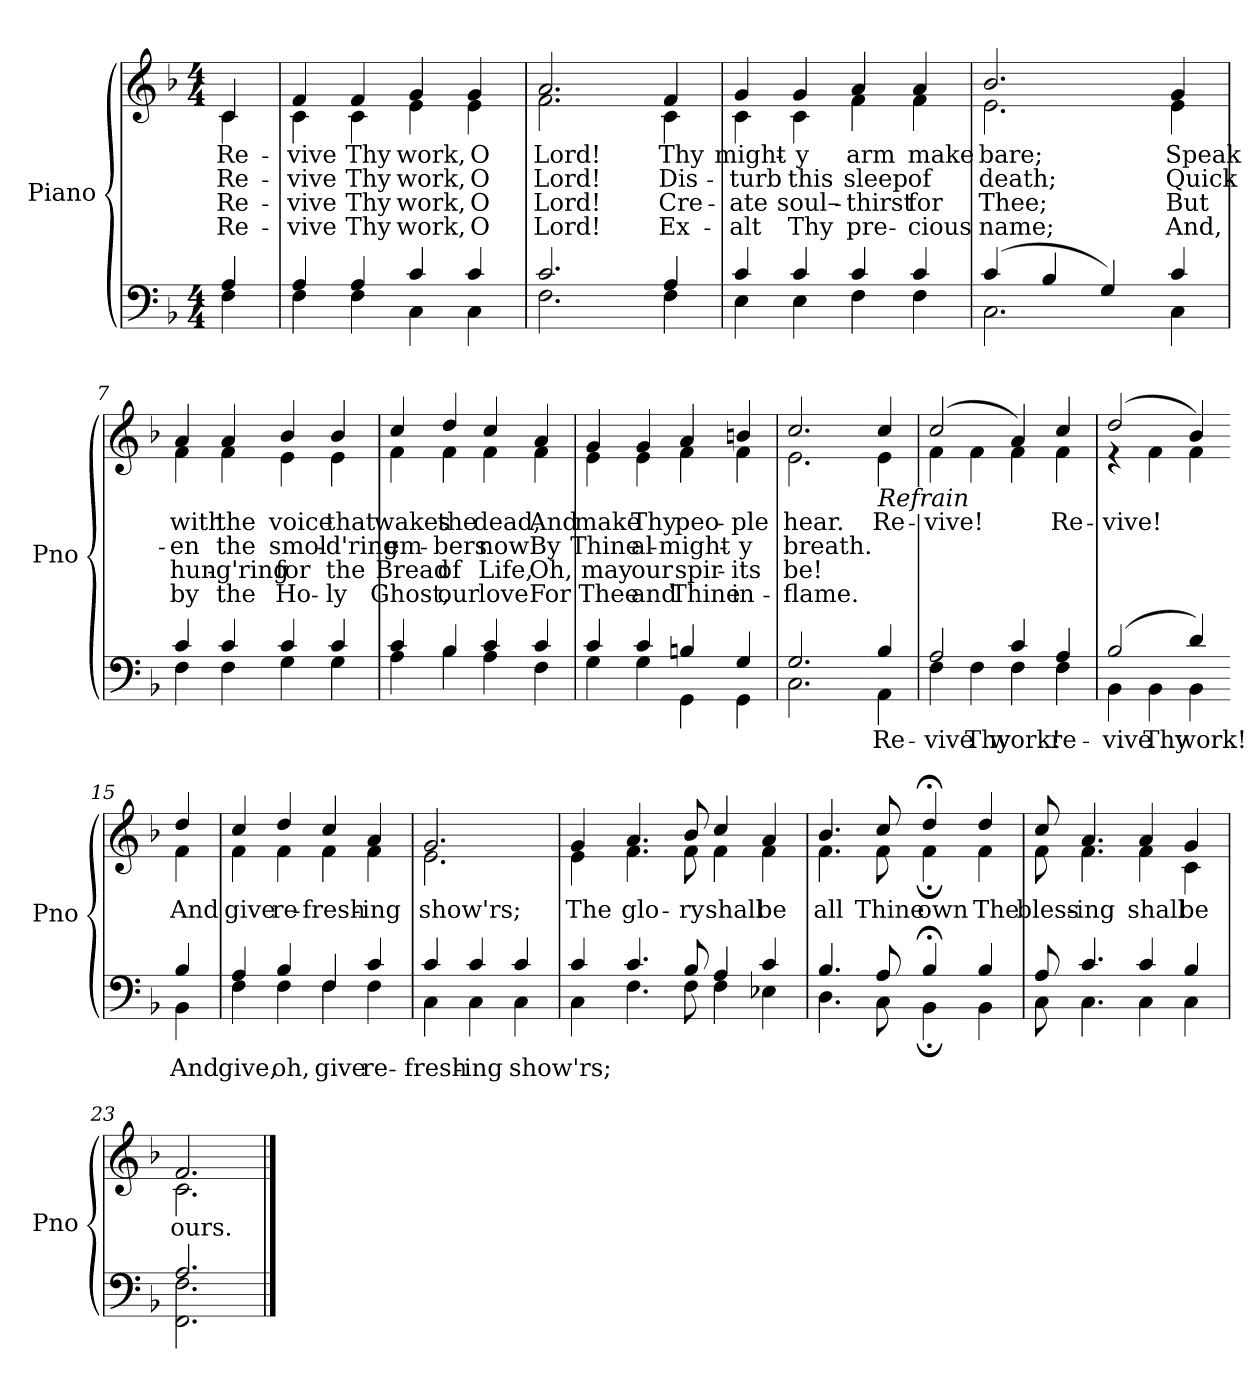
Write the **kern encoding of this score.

**kern	**text	**kern	**text	**text	**text	**text
*part2	*part2	*part1	*part1	*part1	*part1	*part1
*staff2	*staff2	*staff1	*staff1	*staff1	*staff1	*staff1
*I"Piano	*	*I"Piano	*	*	*	*
*I'Pno	*	*I'Pno	*	*	*	*
*clefF4	*	*clefG2	*	*	*	*
*k[b-]	*	*k[b-]	*	*	*	*
*M4/4	*	*M4/4	*	*	*	*
=	=	=	=	=	=	=
*^	*	*	*	*	*	*
!	!	!	!LO:TX:b:i:t=Verse	!	!	!	!
!	!	!	!	!LO:LY:b	!LO:LY:b	!LO:LY:b	!LO:LY:b
*	*	*	*^	*	*	*	*
4A/	4F\	.	4c/	4c\	Re-	Re-	Re-	Re-
=1	=1	=1	=1	=1	=1	=1	=1	=1
!	!	!	!	!	!LO:LY:b	!LO:LY:b	!LO:LY:b	!LO:LY:b
4A/	4F\	.	4f/	4c\	-vive	-vive	-vive	-vive
!	!	!	!	!	!LO:LY:b	!LO:LY:b	!LO:LY:b	!LO:LY:b
4A/	4F\	.	4f/	4c\	Thy	Thy	Thy	Thy
!	!	!	!	!	!LO:LY:b	!LO:LY:b	!LO:LY:b	!LO:LY:b
4c/	4C\	.	4g/	4e\	work,	work,	work,	work,
!	!	!	!	!	!LO:LY:b	!LO:LY:b	!LO:LY:b	!LO:LY:b
4c/	4C\	.	4g/	4e\	O	O	O	O
=2	=2	=2	=2	=2	=2	=2	=2	=2
!	!	!	!	!	!LO:LY:b	!LO:LY:b	!LO:LY:b	!LO:LY:b
2.c/	2.F\	.	2.a/	2.f\	Lord!	Lord!	Lord!	Lord!
!!LO:LB:g=z	!!
=3-	=3-	=3-	=3-	=3-	=3-	=3-	=3-	=3-
!	!	!	!	!	!LO:LY:b	!LO:LY:b	!LO:LY:b	!LO:LY:b
4A/	4F\	.	4f/	4c\	Thy	Dis-	Cre-	Ex-
=4	=4	=4	=4	=4	=4	=4	=4	=4
!	!	!	!	!	!LO:LY:b	!LO:LY:b	!LO:LY:b	!LO:LY:b
4c/	4E\	.	4g/	4c\	might-	-turb	-ate	-alt
!	!	!	!	!	!LO:LY:b	!LO:LY:b	!LO:LY:b	!LO:LY:b
4c/	4E\	.	4g/	4c\	-y	this	soul–-	Thy
!	!	!	!	!	!LO:LY:b	!LO:LY:b	!LO:LY:b	!LO:LY:b
4c/	4F\	.	4a/	4f\	arm	sleep	-thirst	pre-
!	!	!	!	!	!LO:LY:b	!LO:LY:b	!LO:LY:b	!LO:LY:b
4c/	4F\	.	4a/	4f\	make	of	for	-cious
=5	=5	=5	=5	=5	=5	=5	=5	=5
!	!	!	!	!	!LO:LY:b	!LO:LY:b	!LO:LY:b	!LO:LY:b
(>4c/	2.C\	.	2.b-/	2.e\	bare;	death;	Thee;	name;
4B-/	.	.	.	.	.	.	.	.
4G/)	.	.	.	.	.	.	.	.
!!LO:LB:g=z	!!
=6-	=6-	=6-	=6-	=6-	=6-	=6-	=6-	=6-
!	!	!	!	!	!LO:LY:b	!LO:LY:b	!LO:LY:b	!LO:LY:b
4c/	4C\	.	4g/	4e\	Speak	Quick-	But	And,
=7	=7	=7	=7	=7	=7	=7	=7	=7
!	!	!	!	!	!LO:LY:b	!LO:LY:b	!LO:LY:b	!LO:LY:b
4c/	4F\	.	4a/	4f\	with	-en	hun-	by
!	!	!	!	!	!LO:LY:b	!LO:LY:b	!LO:LY:b	!LO:LY:b
4c/	4F\	.	4a/	4f\	the	the	-g'ring	the
!	!	!	!	!	!LO:LY:b	!LO:LY:b	!LO:LY:b	!LO:LY:b
4c/	4G\	.	4b-/	4e\	voice	smol-	for	Ho-
!	!	!	!	!	!LO:LY:b	!LO:LY:b	!LO:LY:b	!LO:LY:b
4c/	4G\	.	4b-/	4e\	that	-d'ring	the	-ly
=8	=8	=8	=8	=8	=8	=8	=8	=8
!	!	!	!	!	!LO:LY:b	!LO:LY:b	!LO:LY:b	!LO:LY:b
4c/	4A\	.	4cc/	4f\	wakes	em-	Bread	Ghost,
!	!	!	!	!	!LO:LY:b	!LO:LY:b	!LO:LY:b	!LO:LY:b
4B-/	4B-\	.	4dd/	4f\	the	-bers	of	our
!	!	!	!	!	!LO:LY:b	!LO:LY:b	!LO:LY:b	!LO:LY:b
4c/	4A\	.	4cc/	4f\	dead,	now	Life,	love
!!LO:LB:g=z	!!
=9-	=9-	=9-	=9-	=9-	=9-	=9-	=9-	=9-
!	!	!	!	!	!LO:LY:b	!LO:LY:b	!LO:LY:b	!LO:LY:b
4c/	4F\	.	4a/	4f\	And	By	Oh,	For
=10	=10	=10	=10	=10	=10	=10	=10	=10
!	!	!	!	!	!LO:LY:b	!LO:LY:b	!LO:LY:b	!LO:LY:b
4c/	4G\	.	4g/	4e\	make	Thine	may	Thee
!	!	!	!	!	!LO:LY:b	!LO:LY:b	!LO:LY:b	!LO:LY:b
4c/	4G\	.	4g/	4e\	Thy	al-	our	and
!	!	!	!	!	!LO:LY:b	!LO:LY:b	!LO:LY:b	!LO:LY:b
4Bn/	4GG\	.	4a/	4f\	peo-	-might-	spir-	Thine
!	!	!	!	!	!LO:LY:b	!LO:LY:b	!LO:LY:b	!LO:LY:b
4G/	4GG\	.	4bn/	4f\	-ple	-y	-its	in-
=11	=11	=11	=11	=11	=11	=11	=11	=11
!	!	!	!	!	!LO:LY:b	!LO:LY:b	!LO:LY:b	!LO:LY:b
2.G/	2.C\	.	2.cc/	2.e\	hear.	breath.	be!	-flame.
!!LO:LB:g=z	!!
=12-	=12-	=12-	=12-	=12-	=12-	=12-	=12-	=12-
!	!	!	!LO:TX:b:i:t=Refrain	!	!	!	!	!
!	!	!LO:LY:b	!	!	!LO:LY:b	!	!	!
4B-/	4AA\	Re-	4cc/	4e\	Re-	.	.	.
=13	=13	=13	=13	=13	=13	=13	=13	=13
!	!	!LO:LY:b	!	!	!LO:LY:b	!	!	!
2A/	4F\	-vive	(>2cc/	4f\	-vive!	.	.	.
!	!	!LO:LY:b	!	!	!	!	!	!
.	4F\	Thy	.	4f\	.	.	.	.
!	!	!LO:LY:b	!	!	!	!	!	!
4c/	4F\	work!	4a/)	4f\	.	.	.	.
!	!	!LO:LY:b	!	!	!LO:LY:b	!	!	!
4A/	4F\	re-	4cc/	4f\	Re-	.	.	.
=14	=14	=14	=14	=14	=14	=14	=14	=14
!	!	!LO:LY:b	!	!	!LO:LY:b	!	!	!
(>2B-/	4BB-\	-vive	(>2dd/	4r	-vive!	.	.	.
!	!	!LO:LY:b	!	!	!	!	!	!
.	4BB-\	Thy	.	4f\	.	.	.	.
!	!	!LO:LY:b	!	!	!	!	!	!
4d/)	4BB-\	work!	4b-/)	4f\	.	.	.	.
!!LO:LB:g=z	!!
=15-	=15-	=15-	=15-	=15-	=15-	=15-	=15-	=15-
!	!	!LO:LY:b	!	!	!LO:LY:b	!	!	!
4B-/	4BB-\	And	4dd/	4f\	And	.	.	.
=16	=16	=16	=16	=16	=16	=16	=16	=16
!	!	!LO:LY:b	!	!	!LO:LY:b	!	!	!
4A/	4F\	give,	4cc/	4f\	give	.	.	.
!	!	!LO:LY:b	!	!	!LO:LY:b	!	!	!
4B-/	4F\	oh,	4dd/	4f\	re-	.	.	.
!	!	!LO:LY:b	!	!	!LO:LY:b	!	!	!
4F/	4F\	give	4cc/	4f\	-fresh-	.	.	.
!	!	!LO:LY:b	!	!	!LO:LY:b	!	!	!
4c/	4F\	re-	4a/	4f\	-ing	.	.	.
=17	=17	=17	=17	=17	=17	=17	=17	=17
!	!	!LO:LY:b	!	!	!LO:LY:b	!	!	!
4c/	4C\	-fresh-	2.g/	2.e\	show'rs;	.	.	.
!	!	!LO:LY:b	!	!	!	!	!	!
4c/	4C\	-ing	.	.	.	.	.	.
!	!	!LO:LY:b	!	!	!	!	!	!
4c/	4C\	show'rs;	.	.	.	.	.	.
!!LO:LB:g=z	!!
=18	=18	=18	=18	=18	=18	=18	=18	=18
!	!	!	!	!	!LO:LY:b	!	!	!
4c/	4C\	.	4g/	4e\	The	.	.	.
=19-	=19-	=19-	=19-	=19-	=19-	=19-	=19-	=19-
!	!	!	!	!	!LO:LY:b	!	!	!
4.c/	4.F\	.	4.a/	4.f\	glo-	.	.	.
!	!	!	!	!	!LO:LY:b	!	!	!
8B-/	8F\	.	8b-/	8f\	-ry	.	.	.
!	!	!	!	!	!LO:LY:b	!	!	!
4A/	4F\	.	4cc/	4f\	shall	.	.	.
!	!	!	!	!	!LO:LY:b	!	!	!
4c/	4E-X\	.	4a/	4f\	be	.	.	.
=20	=20	=20	=20	=20	=20	=20	=20	=20
!	!	!	!	!	!LO:LY:b	!	!	!
4.B-/	4.D\	.	4.b-/	4.f\	all	.	.	.
!	!	!	!	!	!LO:LY:b	!	!	!
8A/	8C\	.	8cc/	8f\	Thine	.	.	.
!	!	!	!	!	!LO:LY:b	!	!	!
4B-;</	4BB-;\	.	4dd;</	4f;\	own	.	.	.
!!LO:LB:g=z	!!
=21-	=21-	=21-	=21-	=21-	=21-	=21-	=21-	=21-
!	!	!	!	!	!LO:LY:b	!	!	!
4B-/	4BB-\	.	4dd/	4f\	The	.	.	.
=22	=22	=22	=22	=22	=22	=22	=22	=22
!	!	!	!	!	!LO:LY:b	!	!	!
8A/	8C\	.	8cc/	8f\	bless-	.	.	.
!	!	!	!	!	!LO:LY:b	!	!	!
4.c/	4.C\	.	4.a/	4.f\	-ing	.	.	.
!	!	!	!	!	!LO:LY:b	!	!	!
4c/	4C\	.	4a/	4f\	shall	.	.	.
!	!	!	!	!	!LO:LY:b	!	!	!
4B-/	4C\	.	4g/	4c\	be	.	.	.
=23	=23	=23	=23	=23	=23	=23	=23	=23
!	!	!	!	!	!LO:LY:b	!	!	!
2.A/	2.FF\ 2.F\	.	2.f/	2.c\	ours.	.	.	.
*v	*v	*	*	*	*	*	*	*
*	*	*v	*v	*	*	*	*
==	==	==	==	==	==	==
*-	*-	*-	*-	*-	*-	*-
